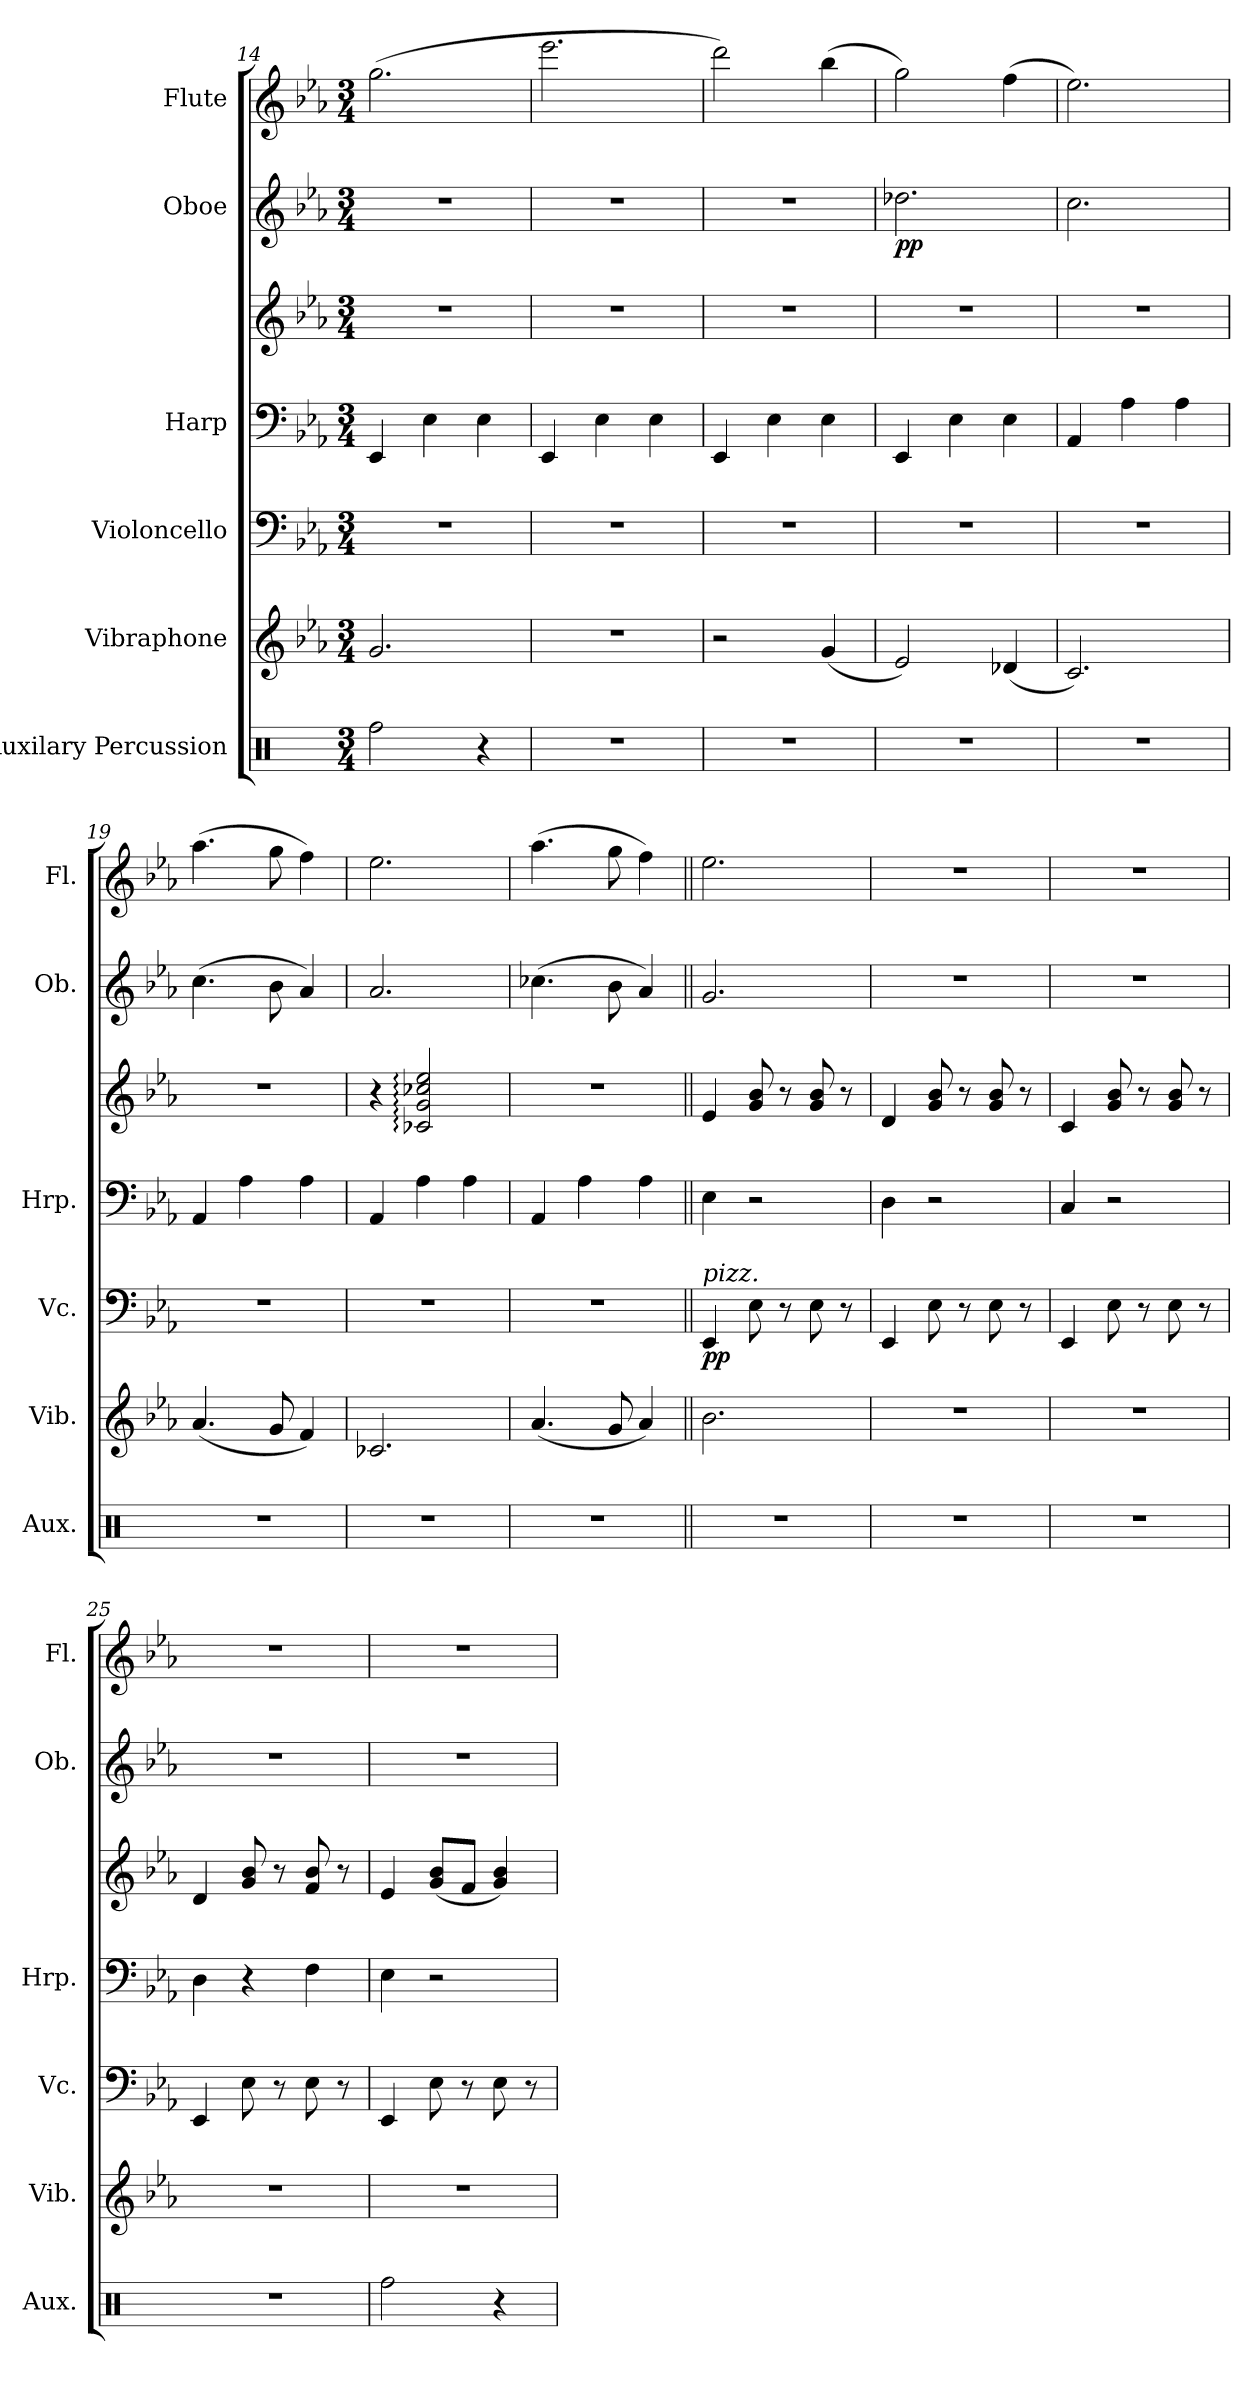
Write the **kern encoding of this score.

**kern	**kern	**kern	**dynam	**kern	**kern	**kern	**dynam	**kern
*part6	*part5	*part4	*part4	*part3	*part3	*part2	*part2	*part1
*staff7	*staff6	*staff5	*staff5	*staff4	*staff3	*staff2	*staff2	*staff1
*I"Auxilary Percussion	*I"Vibraphone	*I"Violoncello	*	*I"Harp	*	*I"Oboe	*	*I"Flute
*I'Aux.	*I'Vib.	*I'Vc.	*	*I'Hrp.	*	*I'Ob.	*	*I'Fl.
*clefX	*clefG2	*clefF4	*	*clefF4	*clefG2	*clefG2	*	*clefG2
*k[]	*k[b-e-a-]	*k[b-e-a-]	*	*k[b-e-a-]	*k[b-e-a-]	*k[b-e-a-]	*	*k[b-e-a-]
*M3/4	*M3/4	*M3/4	*	*M3/4	*M3/4	*M3/4	*	*M3/4
=14	=14	=14	=14	=14	=14	=14	=14	=14
2Rff\	2.g/	2.r	.	4EE-/	2.r	2.r	.	(2.gg\
.	.	.	.	4E-\	.	.	.	.
4r	.	.	.	4E-\	.	.	.	.
=15	=15	=15	=15	=15	=15	=15	=15	=15
2.r	2.r	2.r	.	4EE-/	2.r	2.r	.	2.eee-\
.	.	.	.	4E-\	.	.	.	.
.	.	.	.	4E-\	.	.	.	.
=16	=16	=16	=16	=16	=16	=16	=16	=16
2.r	2r	2.r	.	4EE-/	2.r	2.r	.	2ddd\)
.	.	.	.	4E-\	.	.	.	.
.	(4g/	.	.	4E-\	.	.	.	(4bb-\
=17	=17	=17	=17	=17	=17	=17	=17	=17
!	!	!	!	!	!	!	!LO:DY:b	!
2.r	2e-/)	2.r	.	4EE-/	2.r	2.dd-X\	pp	2gg\)
.	.	.	.	4E-\	.	.	.	.
.	(4d-X/	.	.	4E-\	.	.	.	(4ff\
=18	=18	=18	=18	=18	=18	=18	=18	=18
2.r	2.c/)	2.r	.	4AA-/	2.r	2.cc\	.	2.ee-\)
.	.	.	.	4A-\	.	.	.	.
.	.	.	.	4A-\	.	.	.	.
!!LO:PB:g=z
=19	=19	=19	=19	=19	=19	=19	=19	=19
2.r	(4.a-/	2.r	.	4AA-/	2.r	(4.cc\	.	(4.aa-\
.	.	.	.	4A-\	.	.	.	.
.	8g/	.	.	.	.	8b-\	.	8gg\
.	4f/)	.	.	4A-\	.	4a-/)	.	4ff\)
=20	=20	=20	=20	=20	=20	=20	=20	=20
2.r	2.c-X/	2.r	.	4AA-/	4r	2.a-/	.	2.ee-\
.	.	.	.	4A-\	2c-X/: 2g/: 2cc-X/: 2ee-/:	.	.	.
.	.	.	.	4A-\	.	.	.	.
=21	=21	=21	=21	=21	=21	=21	=21	=21
2.r	(4.a-/	2.r	.	4AA-/	2.r	(4.cc-X\	.	(4.aa-\
.	.	.	.	4A-\	.	.	.	.
.	8g/	.	.	.	.	8b-\	.	8gg\
.	4a-/)	.	.	4A-\	.	4a-/)	.	4ff\)
=22||	=22||	=22||	=22||	=22||	=22||	=22||	=22||	=22||
!!LO:REH:place=s1:a:B:fs=14:t=A
*	*	*	*	*	*	*	*	*MM125
!	!	!LO:TX:a:i:t=pizz.	!	!	!	!	!	!
!	!	!	!LO:DY:b	!	!	!	!	!
2.r	2.b-\	4EE-/	pp	4E-\	4e-/	2.g/	.	2.ee-\
.	.	8E-\	.	2r	8g/ 8b-/	.	.	.
.	.	8r	.	.	8r	.	.	.
.	.	8E-\	.	.	8g/ 8b-/	.	.	.
.	.	8r	.	.	8r	.	.	.
=23	=23	=23	=23	=23	=23	=23	=23	=23
2.r	2.r	4EE-/	.	4D\	4d/	2.r	.	2.r
.	.	8E-\	.	2r	8g/ 8b-/	.	.	.
.	.	8r	.	.	8r	.	.	.
.	.	8E-\	.	.	8g/ 8b-/	.	.	.
.	.	8r	.	.	8r	.	.	.
=24	=24	=24	=24	=24	=24	=24	=24	=24
2.r	2.r	4EE-/	.	4C/	4c/	2.r	.	2.r
.	.	8E-\	.	2r	8g/ 8b-/	.	.	.
.	.	8r	.	.	8r	.	.	.
.	.	8E-\	.	.	8g/ 8b-/	.	.	.
.	.	8r	.	.	8r	.	.	.
=25	=25	=25	=25	=25	=25	=25	=25	=25
2.r	2.r	4EE-/	.	4D\	4d/	2.r	.	2.r
.	.	8E-\	.	4r	8g/ 8b-/	.	.	.
.	.	8r	.	.	8r	.	.	.
.	.	8E-\	.	4F\	8f/ 8b-/	.	.	.
.	.	8r	.	.	8r	.	.	.
!!LO:PB:g=z
=26	=26	=26	=26	=26	=26	=26	=26	=26
2Rff\	2.r	4EE-/	.	4E-\	4e-/	2.r	.	2.r
.	.	8E-\	.	2r	(8g/ 8b-/L	.	.	.
.	.	8r	.	.	8f/J	.	.	.
4r	.	8E-\	.	.	4g/ 4b-/)	.	.	.
.	.	8r	.	.	.	.	.	.
=	=	=	=	=	=	=	=	=
*-	*-	*-	*-	*-	*-	*-	*-	*-
